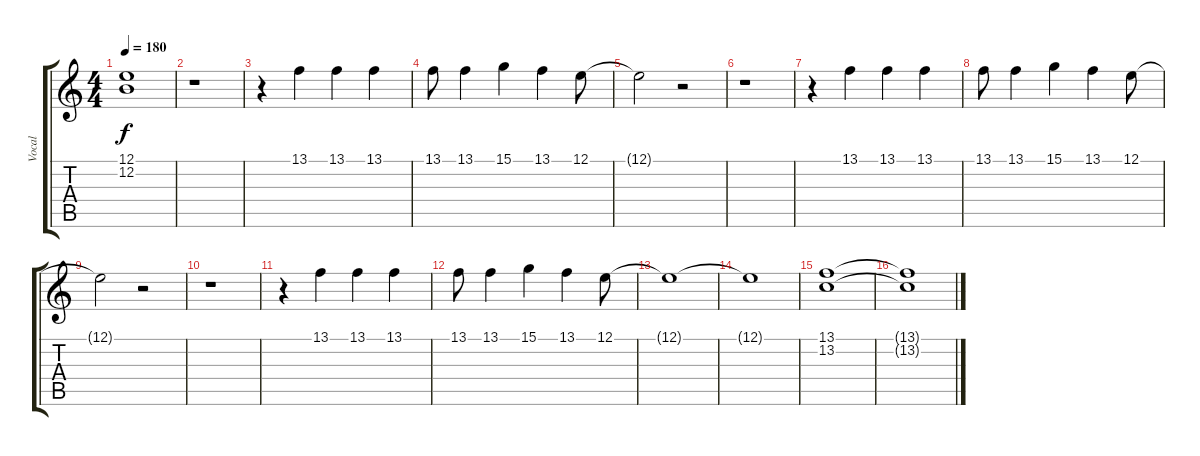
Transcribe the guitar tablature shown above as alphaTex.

\track ("Vocal" "Vocal") {instrument violin}
\staff {score tabs}
\tuning (E4 B3 G3 D3 A2 E2) {hide}
\ts (4 4)
\tempo 180
\clef g2
\ks c
(12.1{t} 12.2{t}).1{dy f} |
r.1 |
r.4 13.1.4 13.1.4 13.1.4 |
13.1.8 13.1.4 15.1.4 13.1.4 12.1.8 |
12.1{t}.2 r.2 |
r.1 |
r.4 13.1.4 13.1.4 13.1.4 |
13.1.8 13.1.4 15.1.4 13.1.4 12.1.8 |
12.1{t}.2 r.2 |
r.1 |
r.4 13.1.4 13.1.4 13.1.4 |
13.1.8 13.1.4 15.1.4 13.1.4 12.1.8 |
12.1{t}.1 |
12.1{t}.1 |
(13.1 13.2).1 |
(13.1{t} 13.2{t}).1
